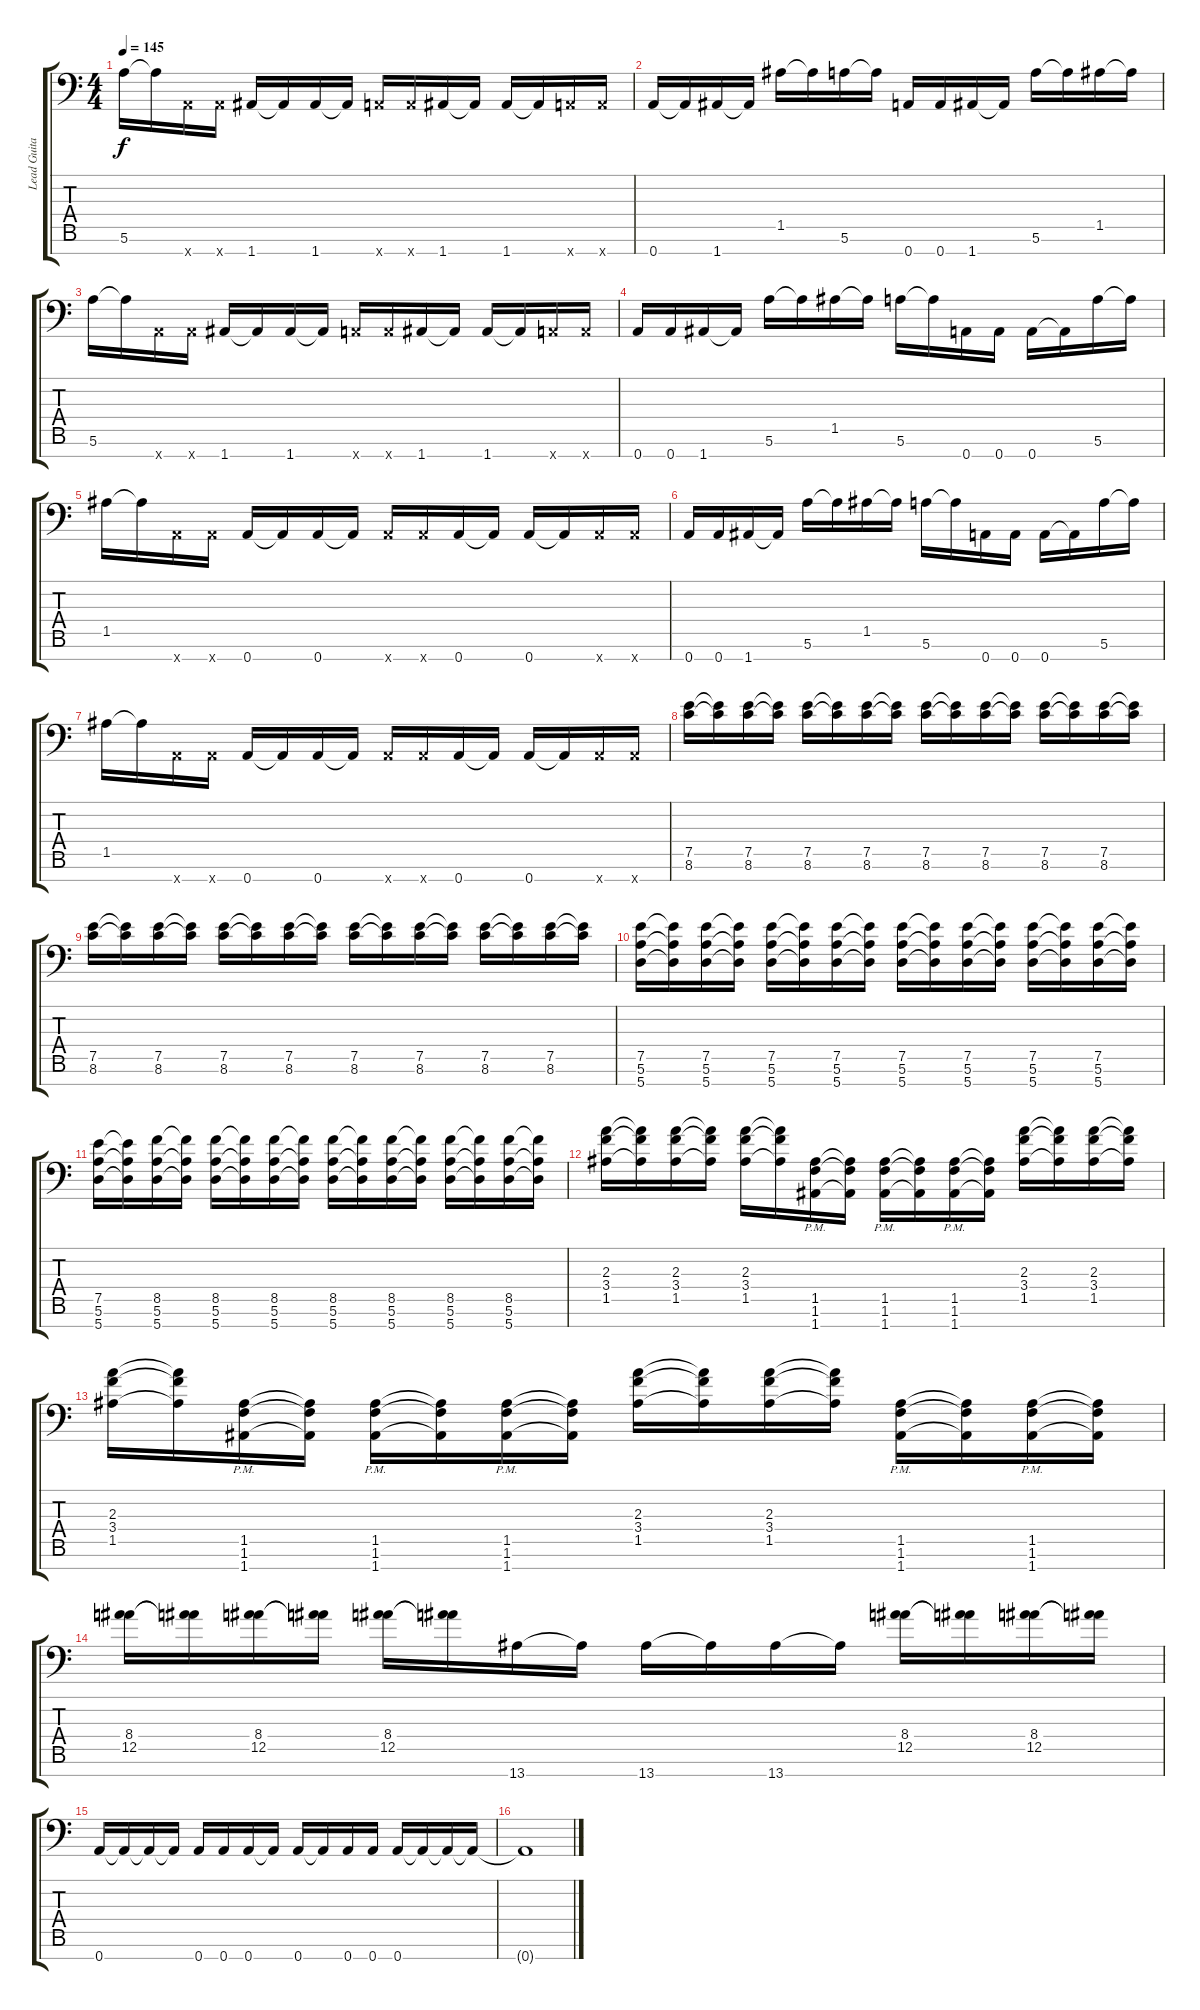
\track ("Lead Guitar" "Lead Guita") {instrument distortionguitar}
\staff {score tabs}
\tuning (E4 B3 G3 D3 A2 E2 A1) {hide}
\ts (4 4)
\tempo 145
\clef f4
\ks c
5.6.16{dy f} 5.6{t}.16 0.7{x}.16 0.7{x}.16 1.7.16 1.7{t}.16 1.7.16 1.7{t}.16 0.7{x}.16 0.7{x}.16 1.7.16 1.7{t}.16 1.7.16 1.7{t}.16 0.7{x}.16 0.7{x}.16 |
0.7.16 0.7{t}.16 1.7.16 1.7{t}.16 1.5.16 1.5{t}.16 5.6.16 5.6{t}.16 0.7.16 0.7.16 1.7.16 1.7{t}.16 5.6.16 5.6{t}.16 1.5.16 1.5{t}.16 |
5.6.16 5.6{t}.16 0.7{x}.16 0.7{x}.16 1.7.16 1.7{t}.16 1.7.16 1.7{t}.16 0.7{x}.16 0.7{x}.16 1.7.16 1.7{t}.16 1.7.16 1.7{t}.16 0.7{x}.16 0.7{x}.16 |
0.7.16 0.7.16 1.7.16 1.7{t}.16 5.6.16 5.6{t}.16 1.5.16 1.5{t}.16 5.6.16 5.6{t}.16 0.7.16 0.7.16 0.7.16 0.7{t}.16 5.6.16 5.6{t}.16 |
1.5.16 1.5{t}.16 0.7{x}.16 0.7{x}.16 0.7.16 0.7{t}.16 0.7.16 0.7{t}.16 0.7{x}.16 0.7{x}.16 0.7.16 0.7{t}.16 0.7.16 0.7{t}.16 0.7{x}.16 0.7{x}.16 |
0.7.16 0.7.16 1.7.16 1.7{t}.16 5.6.16 5.6{t}.16 1.5.16 1.5{t}.16 5.6.16 5.6{t}.16 0.7.16 0.7.16 0.7.16 0.7{t}.16 5.6.16 5.6{t}.16 |
1.5.16 1.5{t}.16 0.7{x}.16 0.7{x}.16 0.7.16 0.7{t}.16 0.7.16 0.7{t}.16 0.7{x}.16 0.7{x}.16 0.7.16 0.7{t}.16 0.7.16 0.7{t}.16 0.7{x}.16 0.7{x}.16 |
(7.5 8.6).16 (7.5{t} 8.6{t}).16 (7.5 8.6).16 (7.5{t} 8.6{t}).16 (7.5 8.6).16 (7.5{t} 8.6{t}).16 (7.5 8.6).16 (7.5{t} 8.6{t}).16 (7.5 8.6).16 (7.5{t} 8.6{t}).16 (7.5 8.6).16 (7.5{t} 8.6{t}).16 (7.5 8.6).16 (7.5{t} 8.6{t}).16 (7.5 8.6).16 (7.5{t} 8.6{t}).16 |
(7.5 8.6).16 (7.5{t} 8.6{t}).16 (7.5 8.6).16 (7.5{t} 8.6{t}).16 (7.5 8.6).16 (7.5{t} 8.6{t}).16 (7.5 8.6).16 (7.5{t} 8.6{t}).16 (7.5 8.6).16 (7.5{t} 8.6{t}).16 (7.5 8.6).16 (7.5{t} 8.6{t}).16 (7.5 8.6).16 (7.5{t} 8.6{t}).16 (7.5 8.6).16 (7.5{t} 8.6{t}).16 |
(7.5 5.6 5.7).16 (7.5{t} 5.6{t} 5.7{t}).16 (7.5 5.6 5.7).16 (7.5{t} 5.6{t} 5.7{t}).16 (7.5 5.6 5.7).16 (7.5{t} 5.6{t} 5.7{t}).16 (7.5 5.6 5.7).16 (7.5{t} 5.6{t} 5.7{t}).16 (7.5 5.6 5.7).16 (7.5{t} 5.6{t} 5.7{t}).16 (7.5 5.6 5.7).16 (7.5{t} 5.6{t} 5.7{t}).16 (7.5 5.6 5.7).16 (7.5{t} 5.6{t} 5.7{t}).16 (7.5 5.6 5.7).16 (7.5{t} 5.6{t} 5.7{t}).16 |
(7.5 5.6 5.7).16 (7.5{t} 5.6{t} 5.7{t}).16 (8.5 5.6 5.7).16 (8.5{t} 5.6{t} 5.7{t}).16 (8.5 5.6 5.7).16 (8.5{t} 5.6{t} 5.7{t}).16 (8.5 5.6 5.7).16 (8.5{t} 5.6{t} 5.7{t}).16 (8.5 5.6 5.7).16 (8.5{t} 5.6{t} 5.7{t}).16 (8.5 5.6 5.7).16 (8.5{t} 5.6{t} 5.7{t}).16 (8.5 5.6 5.7).16 (8.5{t} 5.6{t} 5.7{t}).16 (8.5 5.6 5.7).16 (8.5{t} 5.6{t} 5.7{t}).16 |
(2.3 3.4 1.5).16 (2.3{t} 3.4{t} 1.5{t}).16 (2.3 3.4 1.5).16 (2.3{t} 3.4{t} 1.5{t}).16 (2.3 3.4 1.5).16 (2.3{t} 3.4{t} 1.5{t}).16 (1.5{pm} 1.6{pm} 1.7{pm}).16 (1.5{t} 1.6{t} 1.7{t}).16 (1.5{pm} 1.6{pm} 1.7{pm}).16 (1.5{t} 1.6{t} 1.7{t}).16 (1.5{pm} 1.6{pm} 1.7{pm}).16 (1.5{t} 1.6{t} 1.7{t}).16 (2.3 3.4 1.5).16 (2.3{t} 3.4{t} 1.5{t}).16 (2.3 3.4 1.5).16 (2.3{t} 3.4{t} 1.5{t}).16 |
(2.3 3.4 1.5).16 (2.3{t} 3.4{t} 1.5{t}).16 (1.5{pm} 1.6{pm} 1.7{pm}).16 (1.5{t} 1.6{t} 1.7{t}).16 (1.5{pm} 1.6{pm} 1.7{pm}).16 (1.5{t} 1.6{t} 1.7{t}).16 (1.5{pm} 1.6{pm} 1.7{pm}).16 (1.5{t} 1.6{t} 1.7{t}).16 (2.3 3.4 1.5).16 (2.3{t} 3.4{t} 1.5{t}).16 (2.3 3.4 1.5).16 (2.3{t} 3.4{t} 1.5{t}).16 (1.5{pm} 1.6{pm} 1.7{pm}).16 (1.5{t} 1.6{t} 1.7{t}).16 (1.5{pm} 1.6{pm} 1.7{pm}).16 (1.5{t} 1.6{t} 1.7{t}).16 |
(8.4 12.5).16 (8.4{t} 12.5{t}).16 (8.4 12.5).16 (8.4{t} 12.5{t}).16 (8.4 12.5).16 (8.4{t} 12.5{t}).16 13.7.16 13.7{t}.16 13.7.16 13.7{t}.16 13.7.16 13.7{t}.16 (8.4 12.5).16 (8.4{t} 12.5{t}).16 (8.4 12.5).16 (8.4{t} 12.5{t}).16 |
0.7.16 0.7{t}.16 0.7{t}.16 0.7{t}.16 0.7.16 0.7.16 0.7.16 0.7{t}.16 0.7.16 0.7{t}.16 0.7.16 0.7.16 0.7.16 0.7{t}.16 0.7{t}.16 0.7{t}.16 |
0.7{t}.1
